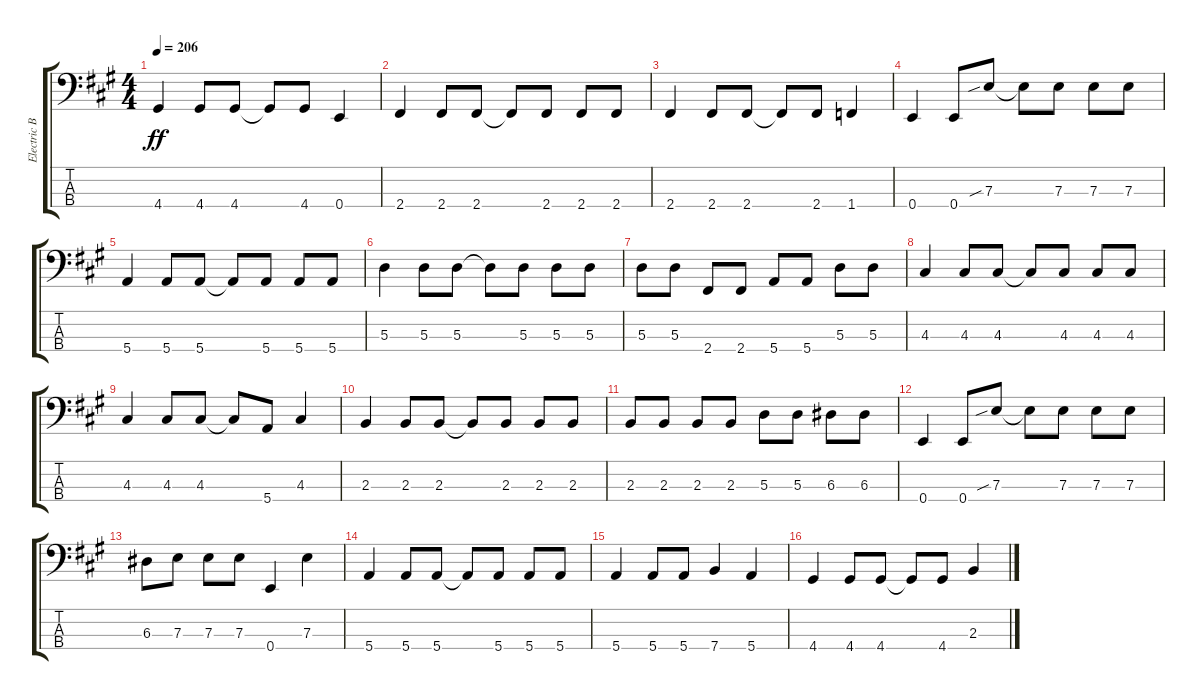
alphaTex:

\track ("Electric Bass" "Electric B") {instrument electricbassfinger}
\staff {score tabs}
\tuning (G2 D2 A1 E1) {hide}
\ts (4 4)
\tempo 206
\clef f4
\ks a
4.4.4{dy ff} 4.4.8 4.4.8 4.4{t}.8 4.4.8 0.4.4 |
2.4.4 2.4.8 2.4.8 2.4{t}.8 2.4.8 2.4.8 2.4.8 |
2.4.4 2.4.8 2.4.8 2.4{t}.8 2.4.8 1.4.4 |
0.4.4 0.4.8 7.3{sib}.8 7.3{t}.8 7.3.8 7.3.8 7.3.8 |
5.4.4 5.4.8 5.4.8 5.4{t}.8 5.4.8 5.4.8 5.4.8 |
5.3.4 5.3.8 5.3.8 5.3{t}.8 5.3.8 5.3.8 5.3.8 |
5.3.8 5.3.8 2.4.8 2.4.8 5.4.8 5.4.8 5.3.8 5.3.8 |
4.3.4 4.3.8 4.3.8 4.3{t}.8 4.3.8 4.3.8 4.3.8 |
4.3.4 4.3.8 4.3.8 4.3{t}.8 5.4.8 4.3.4 |
2.3.4 2.3.8 2.3.8 2.3{t}.8 2.3.8 2.3.8 2.3.8 |
2.3.8 2.3.8 2.3.8 2.3.8 5.3.8 5.3.8 6.3.8 6.3.8 |
0.4.4 0.4.8 7.3{sib}.8 7.3{t}.8 7.3.8 7.3.8 7.3.8 |
6.3.8 7.3.8 7.3.8 7.3.8 0.4.4 7.3.4 |
5.4.4 5.4.8 5.4.8 5.4{t}.8 5.4.8 5.4.8 5.4.8 |
5.4.4 5.4.8 5.4.8 7.4.4 5.4.4 |
4.4.4 4.4.8 4.4.8 4.4{t}.8 4.4.8 2.3.4
